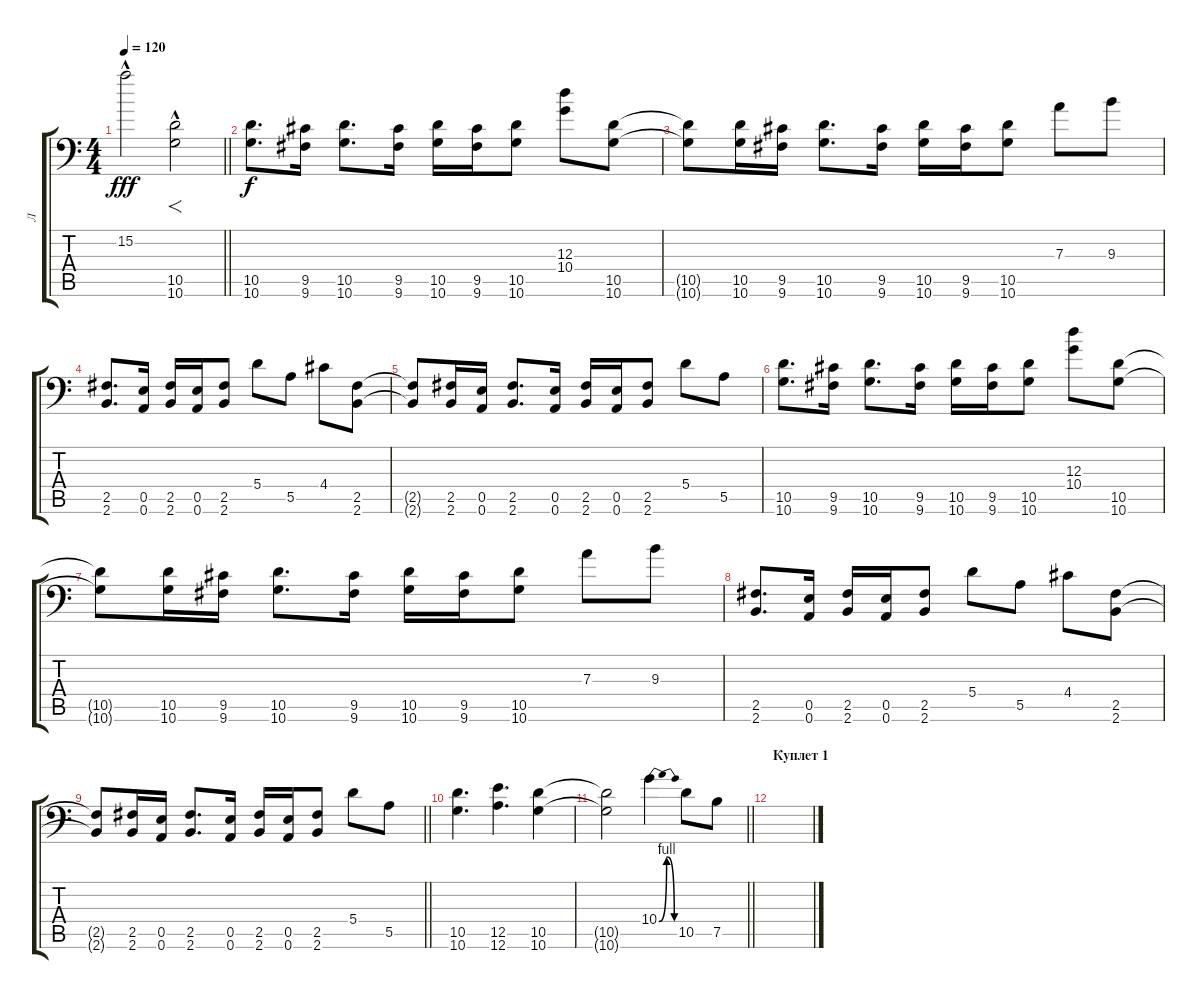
\track ("Л" "Л") {instrument distortionguitar}
\staff {score tabs}
\tuning (B3 Gb3 D3 A2 E2 A1) {hide}
\ts (4 4)
\tempo 120
\clef f4
\barLineRight lightlight
\ks c
15.2{hac}.2{dy fff} (10.5 10.6{hac}).2{f instrument distortionguitar} |
\section ("" "")
(10.5 10.6).8{d dy f} (9.5 9.6).16 (10.5 10.6).8{d} (9.5 9.6).16 (10.5 10.6).16 (9.5 9.6).16 (10.5 10.6).8 (12.3 10.4).8 (10.5 10.6).8 |
(10.5{t} 10.6{t}).8 (10.5 10.6).16 (9.5 9.6).16 (10.5 10.6).8{d} (9.5 9.6).16 (10.5 10.6).16 (9.5 9.6).16 (10.5 10.6).8 7.3.8 9.3.8 |
(2.5 2.6).8{d} (0.5 0.6).16 (2.5 2.6).16 (0.5 0.6).16 (2.5 2.6).8 5.4.8 5.5.8 4.4.8 (2.5 2.6).8 |
(2.5{t} 2.6{t}).8 (2.5 2.6).16 (0.5 0.6).16 (2.5 2.6).8{d} (0.5 0.6).16 (2.5 2.6).16 (0.5 0.6).16 (2.5 2.6).8 5.4.8 5.5.8 |
(10.5 10.6).8{d} (9.5 9.6).16 (10.5 10.6).8{d} (9.5 9.6).16 (10.5 10.6).16 (9.5 9.6).16 (10.5 10.6).8 (12.3 10.4).8 (10.5 10.6).8 |
(10.5{t} 10.6{t}).8 (10.5 10.6).16 (9.5 9.6).16 (10.5 10.6).8{d} (9.5 9.6).16 (10.5 10.6).16 (9.5 9.6).16 (10.5 10.6).8 7.3.8 9.3.8 |
(2.5 2.6).8{d} (0.5 0.6).16 (2.5 2.6).16 (0.5 0.6).16 (2.5 2.6).8 5.4.8 5.5.8 4.4.8 (2.5 2.6).8 |
\barLineRight lightlight
(2.5{t} 2.6{t}).8 (2.5 2.6).16 (0.5 0.6).16 (2.5 2.6).8{d} (0.5 0.6).16 (2.5 2.6).16 (0.5 0.6).16 (2.5 2.6).8 5.4.8 5.5.8 |
(10.5 10.6).4{d} (12.5 12.6).4{d} (10.5 10.6).4 |
\barLineRight lightlight
(10.5{t} 10.6{t}).2 10.4{be (bendrelease 0 0 20 4 30 4 60 0)}.4 10.5.8 7.5.8 |
\section ("" "Куплет 1")
